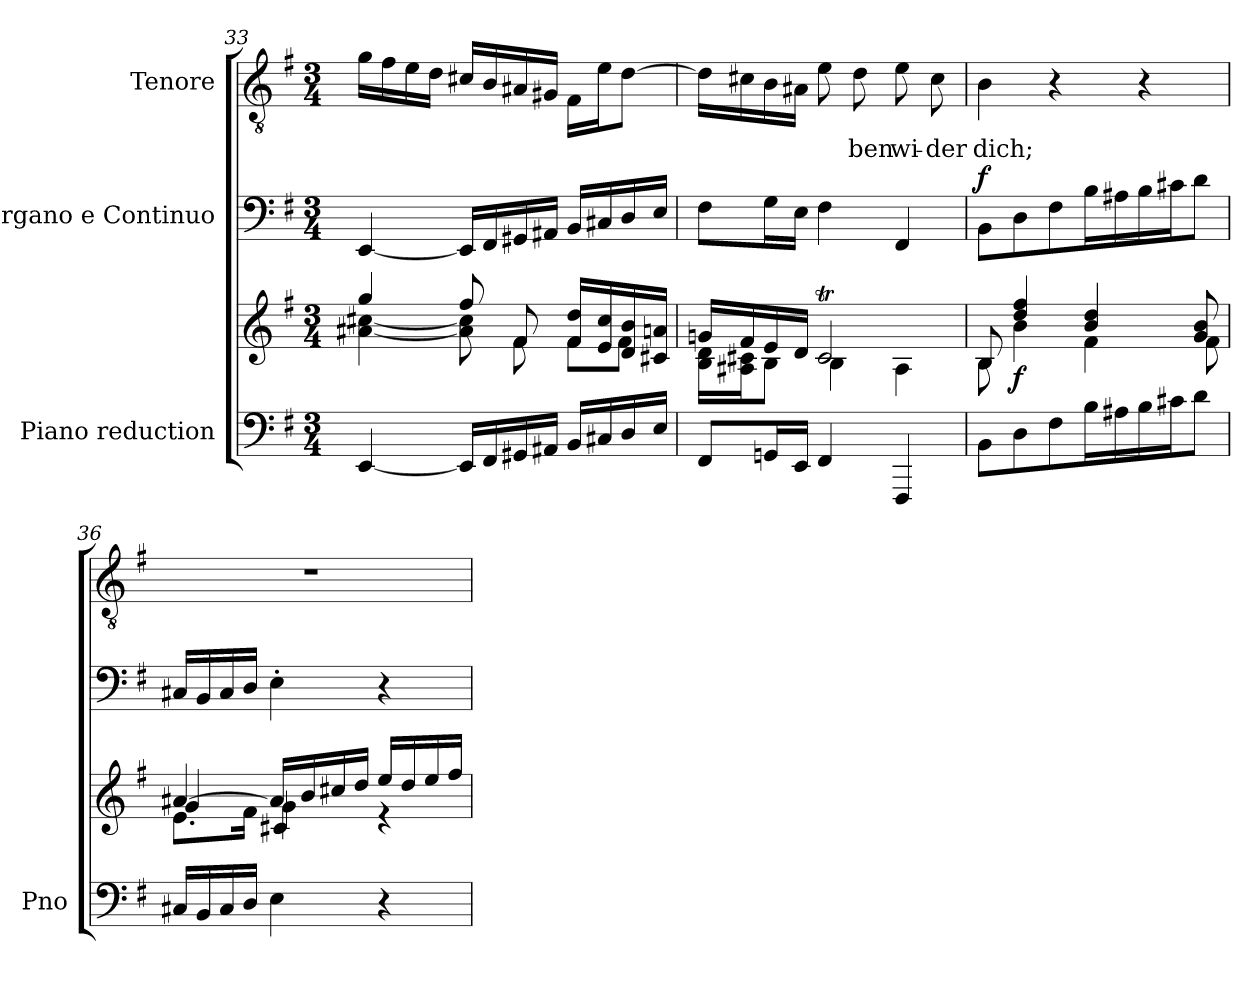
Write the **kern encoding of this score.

**kern	**kern	**dynam	**kern	**dynam	**kern	**text
*part3	*part3	*part3	*part2	*part2	*part1	*part1
*staff4	*staff3	*staff3/4	*staff2	*staff2	*staff1	*staff1
*I"Piano reduction	*	*	*I"Organo e Continuo	*	*I"Tenore	*
*I'Pno	*	*	*	*	*	*
*clefF4	*clefG2	*	*clefF4	*	*clefGv2	*
*k[f#]	*k[f#]	*	*k[f#]	*	*k[f#]	*
*M3/4	*M3/4	*	*M3/4	*	*M3/4	*
=33	=33	=33	=33	=33	=33	=33
*	*^	*	*	*	*	*
[<4EE/	4gg/	[4a#X\ [4cc#X\	.	[<4EE/	.	16g\LL	.
.	.	.	.	.	.	16f#\	.
.	.	.	.	.	.	16e\	.
.	.	.	.	.	.	16d\JJ	.
16EE/LL]	8ff#/	8a#\] 8cc#\]	.	16EE/LL]	.	16c#X/LL	.
16FF#/	.	.	.	16FF#/	.	16B/	.
16GG#X/	8f#/	8f#\	.	16GG#X/	.	16A#X/	.
16AA#X/JJ	.	.	.	16AA#X/JJ	.	16G#X/JJ	.
16BB/LL	16f#/ 16dd/LL	8f#\L	.	16BB/LL	.	16F#\LL	.
16C#X/	16e/ 16cc#/	.	.	16C#X/	.	16e\J	.
16D/	16d/ 16b/	8f#\J	.	16D/	.	[>8d\J	.
16E/JJ	16c#X/ 16an/JJ	.	.	16E/JJ	.	.	.
!!LO:LB:g=z
=34	=34	=34	=34	=34	=34	=34	=34
8FF#/L	16gn/LL	16B\ 16d\LL	.	8F#\L	.	16d\LL]	.
.	16f#/	16A#X\ 16c#X\J	.	.	.	16c#X\	.
16GGn/L	16e/	8B\J	.	16G\L	.	16B\	.
16EE/JJ	16d/JJ	.	.	16E\JJ	.	16A#X\JJ	.
4FF#/	2c#t/	4B\	.	4F#\	.	8e\	.
!	!	!	!	!	!	!	!LO:LY:b
.	.	.	.	.	.	8d\	-ben
!	!	!	!	!	!	!	!LO:LY:b
4FFF#/	.	4A#\	.	4FF#/	.	8e\	wi-
!	!	!	!	!	!	!	!LO:LY:b
.	.	.	.	.	.	8c#\	-der
=35	=35	=35	=35	=35	=35	=35	=35
!	!	!	!	!	!LO:DY:a	!	!LO:LY:b
8BB\L	8B/	8B\	.	8BB\L	f	4B\	dich;
!	!	!	!LO:DY:b	!	!	!	!
8D\	4dd/ 4ff#/	4b\	f	8D\	.	.	.
8F#\	.	.	.	8F#\	.	4r	.
16B\L	4b/ 4dd/	4f#\	.	16B\L	.	.	.
16A#X\	.	.	.	16A#X\	.	.	.
16B\	.	.	.	16B\	.	4r	.
16c#X\J	.	.	.	16c#X\J	.	.	.
8d\J	8g/ 8b/	8f#\	.	8d\J	.	.	.
=36	=36	=36	=36	=36	=36	=36	=36
*	*	*^	*	*	*	*	*
16C#X/LL	[4a#X/	8.e\L	4g/	.	16C#X/LL	.	2.r	.
16BB/	.	.	.	.	16BB/	.	.	.
16C#/	.	.	.	.	16C#/	.	.	.
16D/JJ	.	16f#\Jk	.	.	16D/JJ	.	.	.
4E\	16a#/LL]	4g\	4c#X/	.	4E'\	.	.	.
.	16b/	.	.	.	.	.	.	.
.	16cc#X/	.	.	.	.	.	.	.
.	16dd/JJ	.	.	.	.	.	.	.
4r	16ee/LL	4r	4ryy	.	4r	.	.	.
.	16dd/	.	.	.	.	.	.	.
.	16ee/	.	.	.	.	.	.	.
.	16ff#/JJ	.	.	.	.	.	.	.
*	*v	*v	*v	*	*	*	*	*
=	=	=	=	=	=	=
*-	*-	*-	*-	*-	*-	*-
